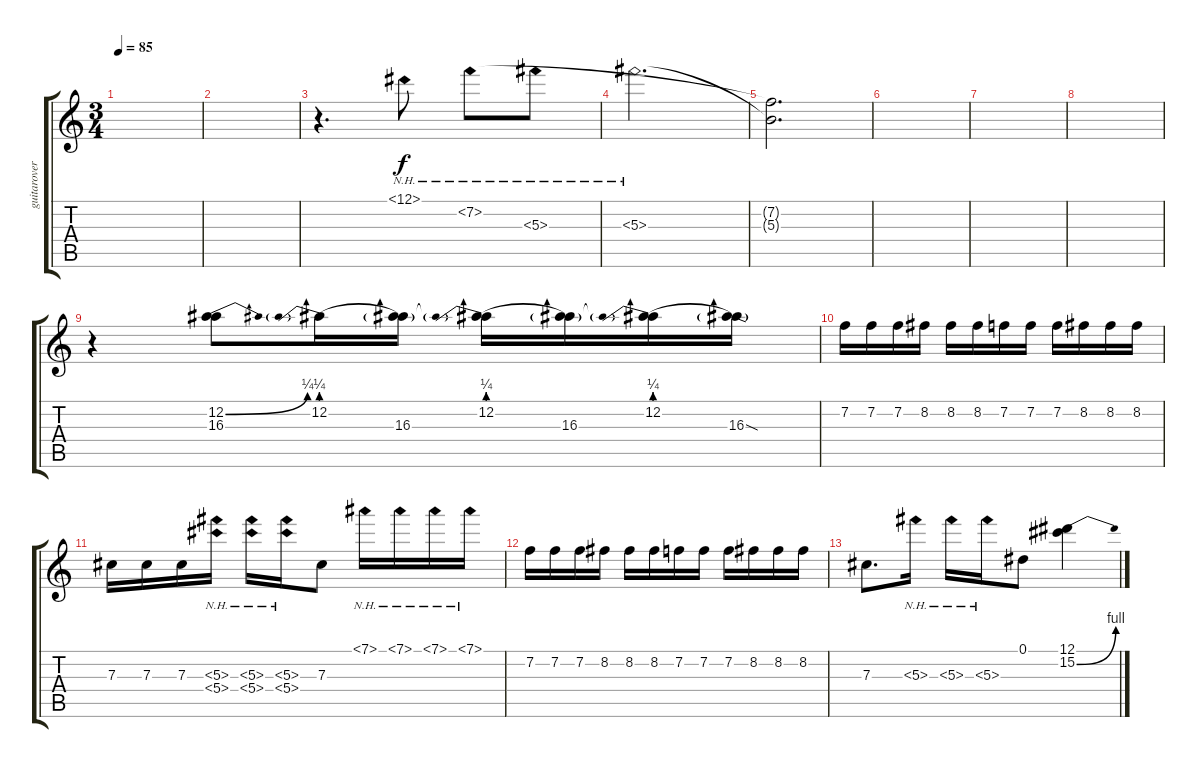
\track ("guitaroverdub" "guitarover") {instrument overdrivenguitar}
\staff {score tabs}
\tuning (Eb4 Bb3 Gb3 Db3 Ab2 Eb2) {hide}
\ts (3 4)
\tempo 85
\clef g2
\ks c
|
|
r.4{d} 12.1{nh}.8 7.2{nh}.8 5.3{nh}.8 |
5.3{nh}.2{d} |
(7.2{t} 5.3{t}).2{d} |
|
|
|
r.4 (12.2{be (bend 0 0 60 1)} 16.3).8 12.2{be (prebend 0 1 60 1)}.16 (12.2{t} 16.3).16 (12.2{be (prebend 0 1 60 1)} 16.3{t}).16 (12.2{t} 16.3).16 (12.2{be (prebend 0 1 60 1)} 16.3{t}).16 (12.2{t} 16.3{sod}).16 |
7.2.16 7.2.16 7.2.16 8.2.16 8.2.16 8.2.16 7.2.16 7.2.16 7.2.16 8.2.16 8.2.16 8.2.16 |
7.3.16 7.3.16 7.3.16 (5.3{nh} 5.4{nh}).16 (5.3{nh} 5.4{nh}).16 (5.3{nh} 5.4{nh}).16 7.3.8 7.1{nh}.16 7.1{nh}.16 7.1{nh}.16 7.1{nh}.16 |
7.2.16 7.2.16 7.2.16 8.2.16 8.2.16 8.2.16 7.2.16 7.2.16 7.2.16 8.2.16 8.2.16 8.2.16 |
7.3.8{d} 5.3{nh}.16 5.3{nh}.16 5.3{nh}.16 0.1.8 (12.1 15.2{be (bend 0 0 60 4)}).4
